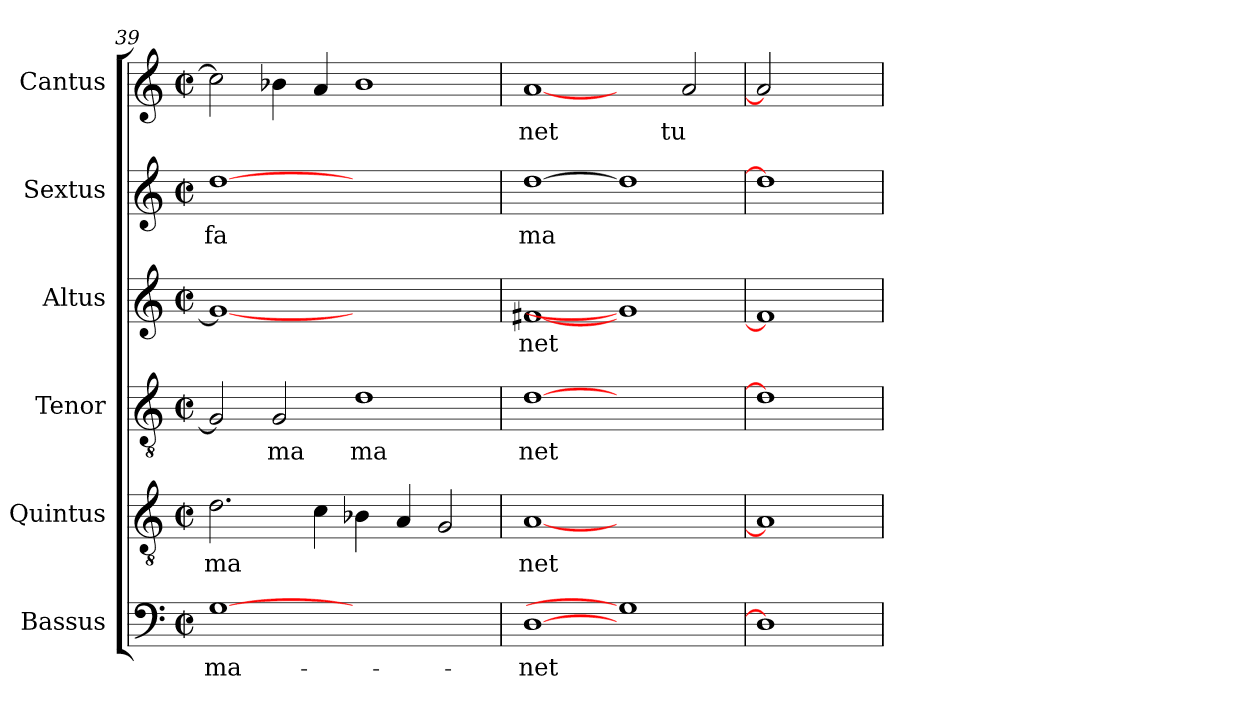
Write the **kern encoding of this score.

**kern	**text	**kern	**text	**kern	**text	**kern	**text	**kern	**text	**kern	**text
*part6	*part6	*part5	*part5	*part4	*part4	*part3	*part3	*part2	*part2	*part1	*part1
*staff6	*staff6	*staff5	*staff5	*staff4	*staff4	*staff3	*staff3	*staff2	*staff2	*staff1	*staff1
*I"Bassus	*	*I"Quintus	*	*I"Tenor	*	*I"Altus	*	*I"Sextus	*	*I"Cantus	*
*clefF4	*	*clefGv2	*	*clefGv2	*	*clefG2	*	*clefG2	*	*clefG2	*
*M2/2	*	*M2/2	*	*M2/2	*	*M2/2	*	*M2/2	*	*M2/2	*
*met(c|)	*	*met(c|)	*	*met(c|)	*	*met(c|)	*	*met(c|)	*	*met(c|)	*
=39	=39	=39	=39	=39	=39	=39	=39	=39	=39	=39	=39
!	!LO:LY:b:cj	!	!LO:LY:b	!	!	!	!	!	!LO:LY:b:cj	!	!
[1G	ma-	2.d\	ma	2G/]	.	1g_	.	[1dd	fa	2cc\]	.
!	!	!	!	!	!LO:LY:b:cj	!	!	!	!	!	!
.	.	.	.	2G/	ma	.	.	.	.	4b-X\	.
.	.	4c\	.	.	.	.	.	.	.	4a/	.
!	!	!	!	!	!LO:LY:b:cj	!	!	!	!	!	!
1ryy	.	4B-\	.	1d	ma	1ryy	.	1ryy	.	1b-	.
.	.	4A/	.	.	.	.	.	.	.	.	.
.	.	2G/	.	.	.	.	.	.	.	.	.
!!LO:LB:g=z
=40	=40	=40	=40	=40	=40	=40	=40	=40	=40	=40	=40
!	!LO:LY:b:cj	!	!LO:LY:b:cj	!	!LO:LY:b:cj	!	!LO:LY:b:cj	!	!LO:LY:b:cj	!	!LO:LY:b:cj
[1D	-net	[1A	net	[1d	net	[1f#X	net	[1dd	ma	[1a	net
1G]	.	1ryy	.	1ryy	.	1g]	.	1dd]	.	2ryy	.
!	!	!	!	!	!	!	!	!	!	!	!LO:LY:b:cj
.	.	.	.	.	.	.	.	.	.	2a/	tu
=41	=41	=41	=41	=41	=41	=41	=41	=41	=41	=41	=41
1D]	.	1A]	.	1d]	.	1f#]	.	1dd]	.	2a]	.
.	.	.	.	.	.	.	.	.	.	2ryy	.
=	=	=	=	=	=	=	=	=	=	=	=
*-	*-	*-	*-	*-	*-	*-	*-	*-	*-	*-	*-
